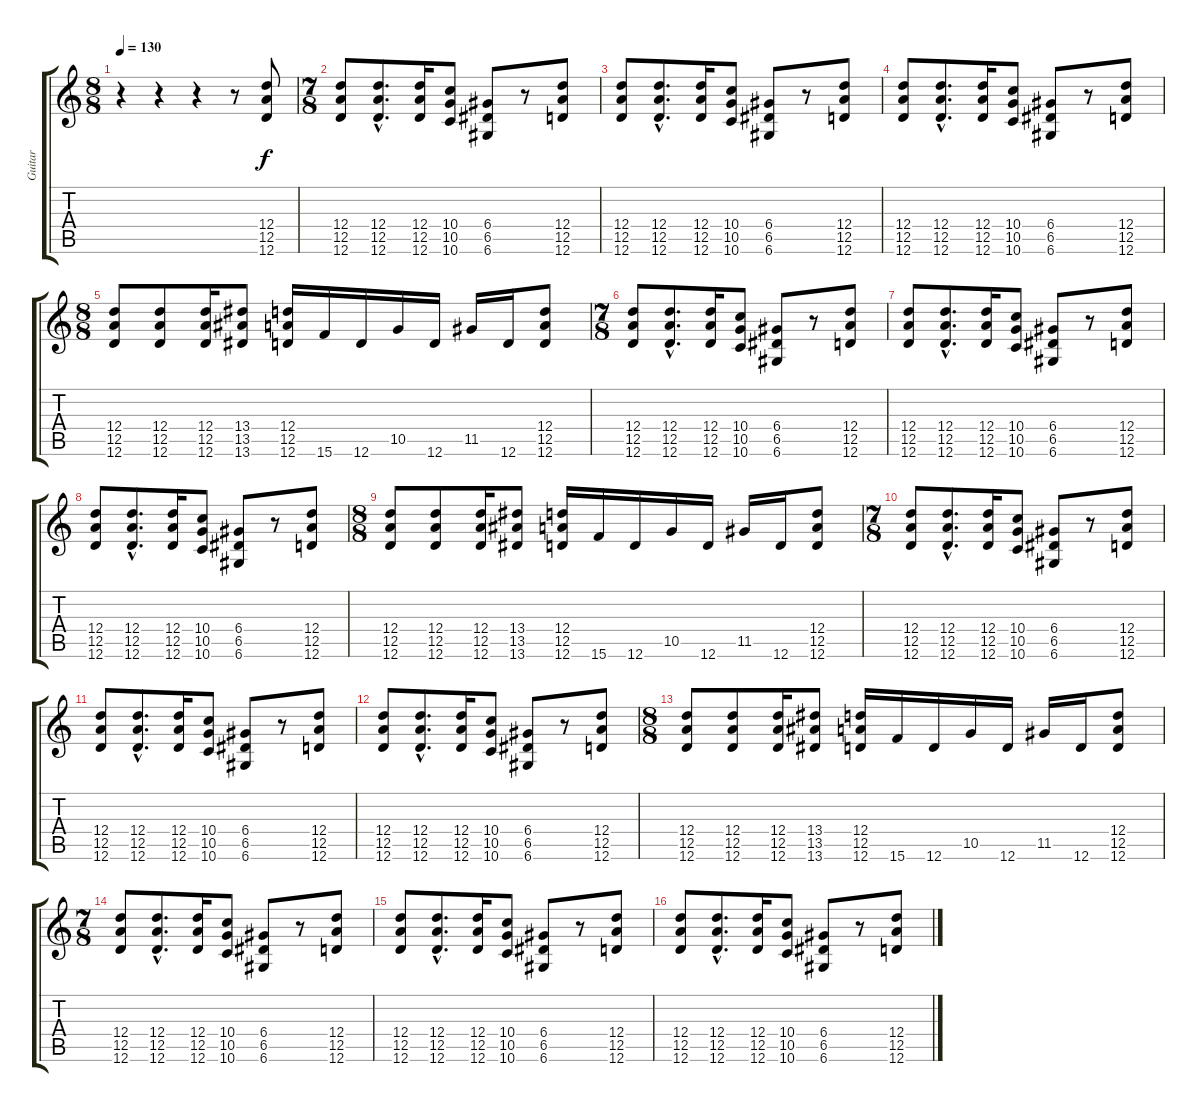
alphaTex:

\track ("Guitar" "Guitar") {instrument distortionguitar}
\staff {score tabs}
\tuning (E4 B3 G3 D3 A2 D2) {hide}
\ts (8 8)
\tempo 130
\clef g2
\ks c
r.4{dy f} r.4 r.4 r.8 (12.4 12.5 12.6).8 |
\ts (7 8)
(12.4 12.5 12.6).8 (12.4{hac} 12.5{hac} 12.6{hac}).8{d} (12.4 12.5 12.6).16 (10.4 10.5 10.6).8 (6.4 6.5 6.6).8 r.8 (12.4 12.5 12.6).8 |
(12.4 12.5 12.6).8 (12.4{hac} 12.5{hac} 12.6{hac}).8{d} (12.4 12.5 12.6).16 (10.4 10.5 10.6).8 (6.4 6.5 6.6).8 r.8 (12.4 12.5 12.6).8 |
(12.4 12.5 12.6).8 (12.4{hac} 12.5{hac} 12.6{hac}).8{d} (12.4 12.5 12.6).16 (10.4 10.5 10.6).8 (6.4 6.5 6.6).8 r.8 (12.4 12.5 12.6).8 |
\ts (8 8)
(12.4 12.5 12.6).8 (12.4 12.5 12.6).8 (12.4 12.5 12.6).16 (13.4 13.5 13.6).8 (12.4 12.5 12.6).16 15.6.16 12.6.16 10.5.16 12.6.16 11.5.16 12.6.16 (12.4 12.5 12.6).8 |
\ts (7 8)
(12.4 12.5 12.6).8 (12.4{hac} 12.5{hac} 12.6{hac}).8{d} (12.4 12.5 12.6).16 (10.4 10.5 10.6).8 (6.4 6.5 6.6).8 r.8 (12.4 12.5 12.6).8 |
(12.4 12.5 12.6).8 (12.4{hac} 12.5{hac} 12.6{hac}).8{d} (12.4 12.5 12.6).16 (10.4 10.5 10.6).8 (6.4 6.5 6.6).8 r.8 (12.4 12.5 12.6).8 |
(12.4 12.5 12.6).8 (12.4{hac} 12.5{hac} 12.6{hac}).8{d} (12.4 12.5 12.6).16 (10.4 10.5 10.6).8 (6.4 6.5 6.6).8 r.8 (12.4 12.5 12.6).8 |
\ts (8 8)
(12.4 12.5 12.6).8 (12.4 12.5 12.6).8 (12.4 12.5 12.6).16 (13.4 13.5 13.6).8 (12.4 12.5 12.6).16 15.6.16 12.6.16 10.5.16 12.6.16 11.5.16 12.6.16 (12.4 12.5 12.6).8 |
\ts (7 8)
(12.4 12.5 12.6).8 (12.4{hac} 12.5{hac} 12.6{hac}).8{d} (12.4 12.5 12.6).16 (10.4 10.5 10.6).8 (6.4 6.5 6.6).8 r.8 (12.4 12.5 12.6).8 |
(12.4 12.5 12.6).8 (12.4{hac} 12.5{hac} 12.6{hac}).8{d} (12.4 12.5 12.6).16 (10.4 10.5 10.6).8 (6.4 6.5 6.6).8 r.8 (12.4 12.5 12.6).8 |
(12.4 12.5 12.6).8 (12.4{hac} 12.5{hac} 12.6{hac}).8{d} (12.4 12.5 12.6).16 (10.4 10.5 10.6).8 (6.4 6.5 6.6).8 r.8 (12.4 12.5 12.6).8 |
\ts (8 8)
(12.4 12.5 12.6).8 (12.4 12.5 12.6).8 (12.4 12.5 12.6).16 (13.4 13.5 13.6).8 (12.4 12.5 12.6).16 15.6.16 12.6.16 10.5.16 12.6.16 11.5.16 12.6.16 (12.4 12.5 12.6).8 |
\ts (7 8)
(12.4 12.5 12.6).8 (12.4{hac} 12.5{hac} 12.6{hac}).8{d} (12.4 12.5 12.6).16 (10.4 10.5 10.6).8 (6.4 6.5 6.6).8 r.8 (12.4 12.5 12.6).8 |
(12.4 12.5 12.6).8 (12.4{hac} 12.5{hac} 12.6{hac}).8{d} (12.4 12.5 12.6).16 (10.4 10.5 10.6).8 (6.4 6.5 6.6).8 r.8 (12.4 12.5 12.6).8 |
(12.4 12.5 12.6).8 (12.4{hac} 12.5{hac} 12.6{hac}).8{d} (12.4 12.5 12.6).16 (10.4 10.5 10.6).8 (6.4 6.5 6.6).8 r.8 (12.4 12.5 12.6).8
